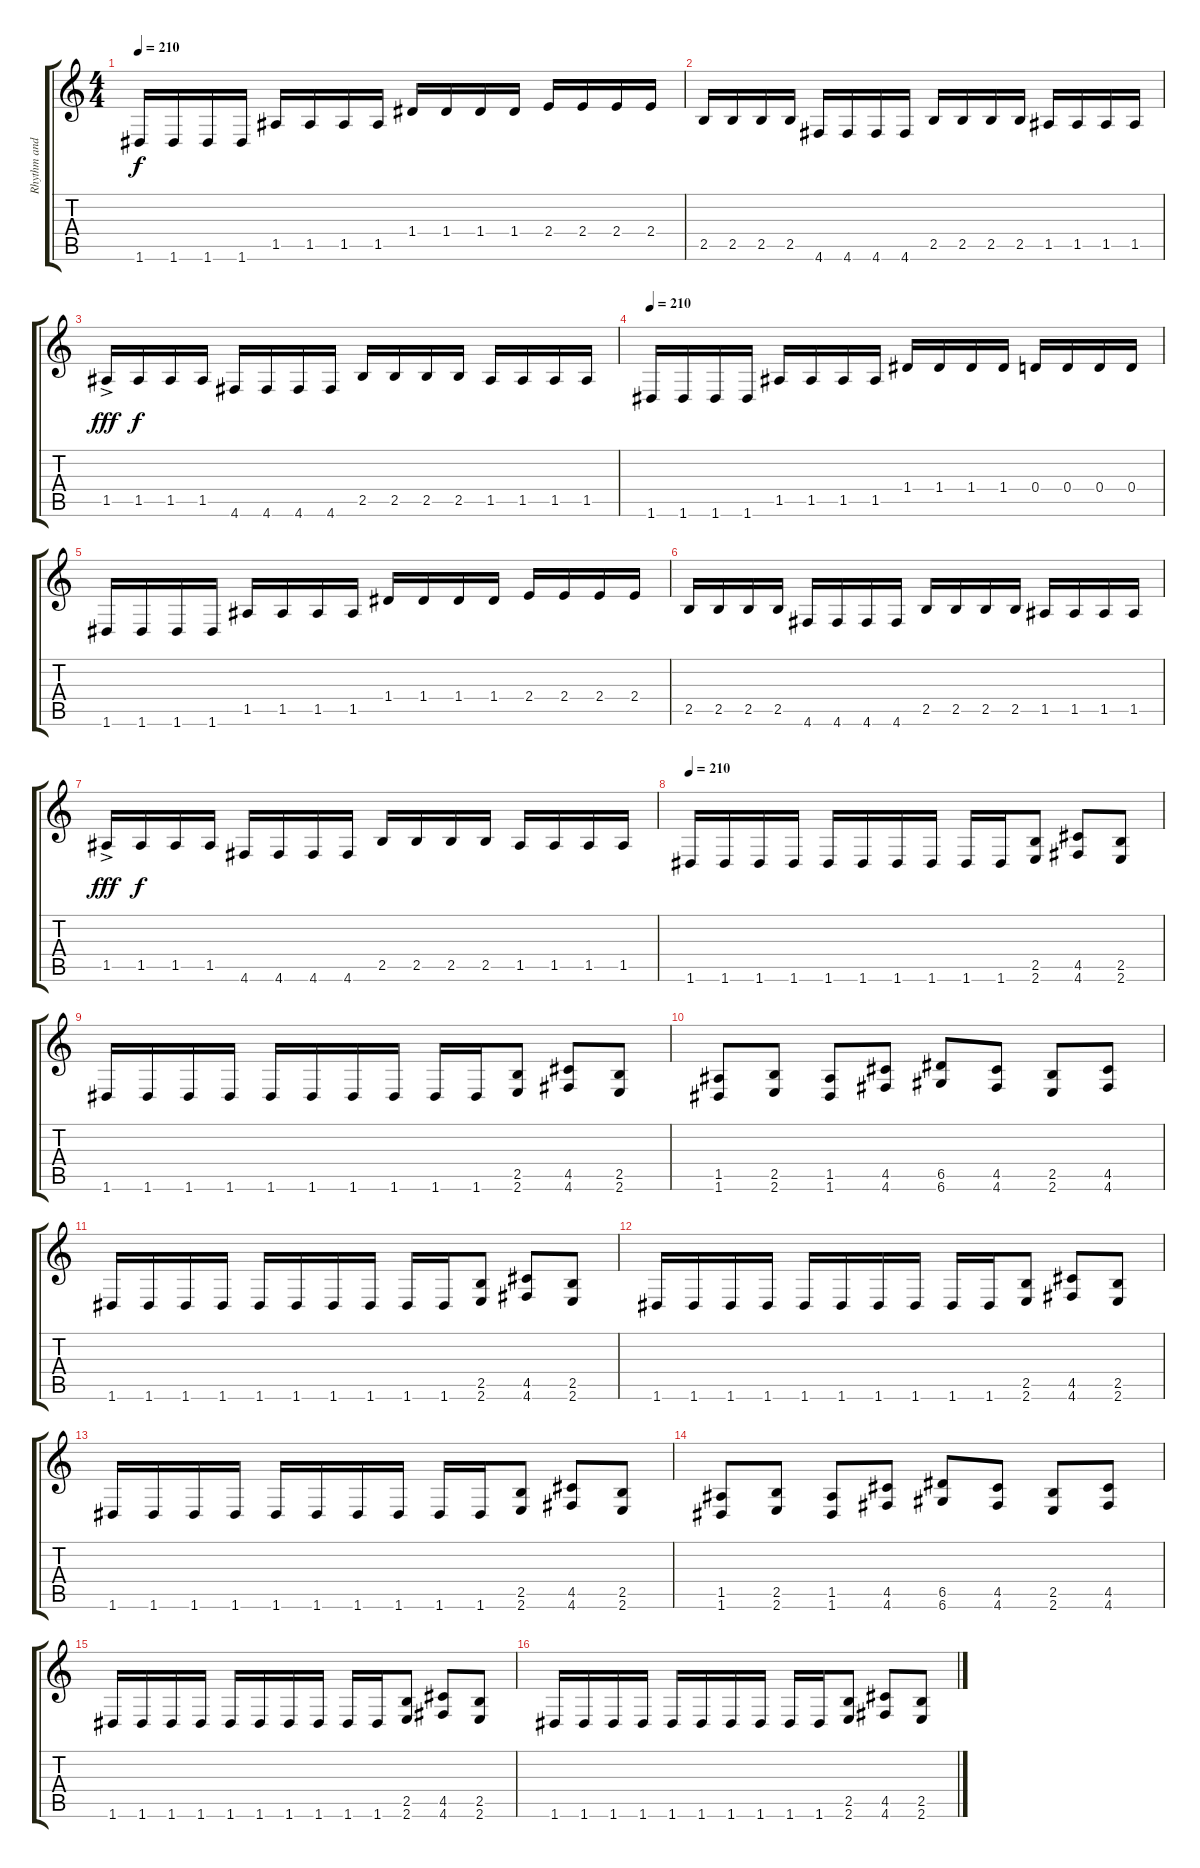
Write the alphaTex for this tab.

\track ("Rhythm and solo" "Rhythm and") {instrument distortionguitar}
\staff {score tabs}
\tuning (E4 B3 G3 D3 A2 D2) {hide}
\ts (4 4)
\tempo 210
\clef g2
\ks c
1.6.16{dy f} 1.6.16 1.6.16 1.6.16 1.5.16 1.5.16 1.5.16 1.5.16 1.4.16 1.4.16 1.4.16 1.4.16 2.4.16 2.4.16 2.4.16 2.4.16 |
2.5.16 2.5.16 2.5.16 2.5.16 4.6.16 4.6.16 4.6.16 4.6.16 2.5.16 2.5.16 2.5.16 2.5.16 1.5.16 1.5.16 1.5.16 1.5.16 |
1.5{ac}.16{dy fff} 1.5.16{dy f} 1.5.16 1.5.16 4.6.16 4.6.16 4.6.16 4.6.16 2.5.16 2.5.16 2.5.16 2.5.16 1.5.16 1.5.16 1.5.16 1.5.16 |
\tempo 210
1.6.16 1.6.16 1.6.16 1.6.16 1.5.16 1.5.16 1.5.16 1.5.16 1.4.16 1.4.16 1.4.16 1.4.16 0.4.16 0.4.16 0.4.16 0.4.16 |
1.6.16 1.6.16 1.6.16 1.6.16 1.5.16 1.5.16 1.5.16 1.5.16 1.4.16 1.4.16 1.4.16 1.4.16 2.4.16 2.4.16 2.4.16 2.4.16 |
2.5.16 2.5.16 2.5.16 2.5.16 4.6.16 4.6.16 4.6.16 4.6.16 2.5.16 2.5.16 2.5.16 2.5.16 1.5.16 1.5.16 1.5.16 1.5.16 |
1.5{ac}.16{dy fff} 1.5.16{dy f} 1.5.16 1.5.16 4.6.16 4.6.16 4.6.16 4.6.16 2.5.16 2.5.16 2.5.16 2.5.16 1.5.16 1.5.16 1.5.16 1.5.16 |
\tempo 210
1.6.16 1.6.16 1.6.16 1.6.16 1.6.16 1.6.16 1.6.16 1.6.16 1.6.16 1.6.16 (2.5 2.6).8 (4.5 4.6).8 (2.5 2.6).8 |
1.6.16 1.6.16 1.6.16 1.6.16 1.6.16 1.6.16 1.6.16 1.6.16 1.6.16 1.6.16 (2.5 2.6).8 (4.5 4.6).8 (2.5 2.6).8 |
(1.5 1.6).8 (2.5 2.6).8 (1.5 1.6).8 (4.5 4.6).8 (6.5 6.6).8 (4.5 4.6).8 (2.5 2.6).8 (4.5 4.6).8 |
1.6.16 1.6.16 1.6.16 1.6.16 1.6.16 1.6.16 1.6.16 1.6.16 1.6.16 1.6.16 (2.5 2.6).8 (4.5 4.6).8 (2.5 2.6).8 |
1.6.16 1.6.16 1.6.16 1.6.16 1.6.16 1.6.16 1.6.16 1.6.16 1.6.16 1.6.16 (2.5 2.6).8 (4.5 4.6).8 (2.5 2.6).8 |
1.6.16 1.6.16 1.6.16 1.6.16 1.6.16 1.6.16 1.6.16 1.6.16 1.6.16 1.6.16 (2.5 2.6).8 (4.5 4.6).8 (2.5 2.6).8 |
(1.5 1.6).8 (2.5 2.6).8 (1.5 1.6).8 (4.5 4.6).8 (6.5 6.6).8 (4.5 4.6).8 (2.5 2.6).8 (4.5 4.6).8 |
1.6.16 1.6.16 1.6.16 1.6.16 1.6.16 1.6.16 1.6.16 1.6.16 1.6.16 1.6.16 (2.5 2.6).8 (4.5 4.6).8 (2.5 2.6).8 |
1.6.16 1.6.16 1.6.16 1.6.16 1.6.16 1.6.16 1.6.16 1.6.16 1.6.16 1.6.16 (2.5 2.6).8 (4.5 4.6).8 (2.5 2.6).8
